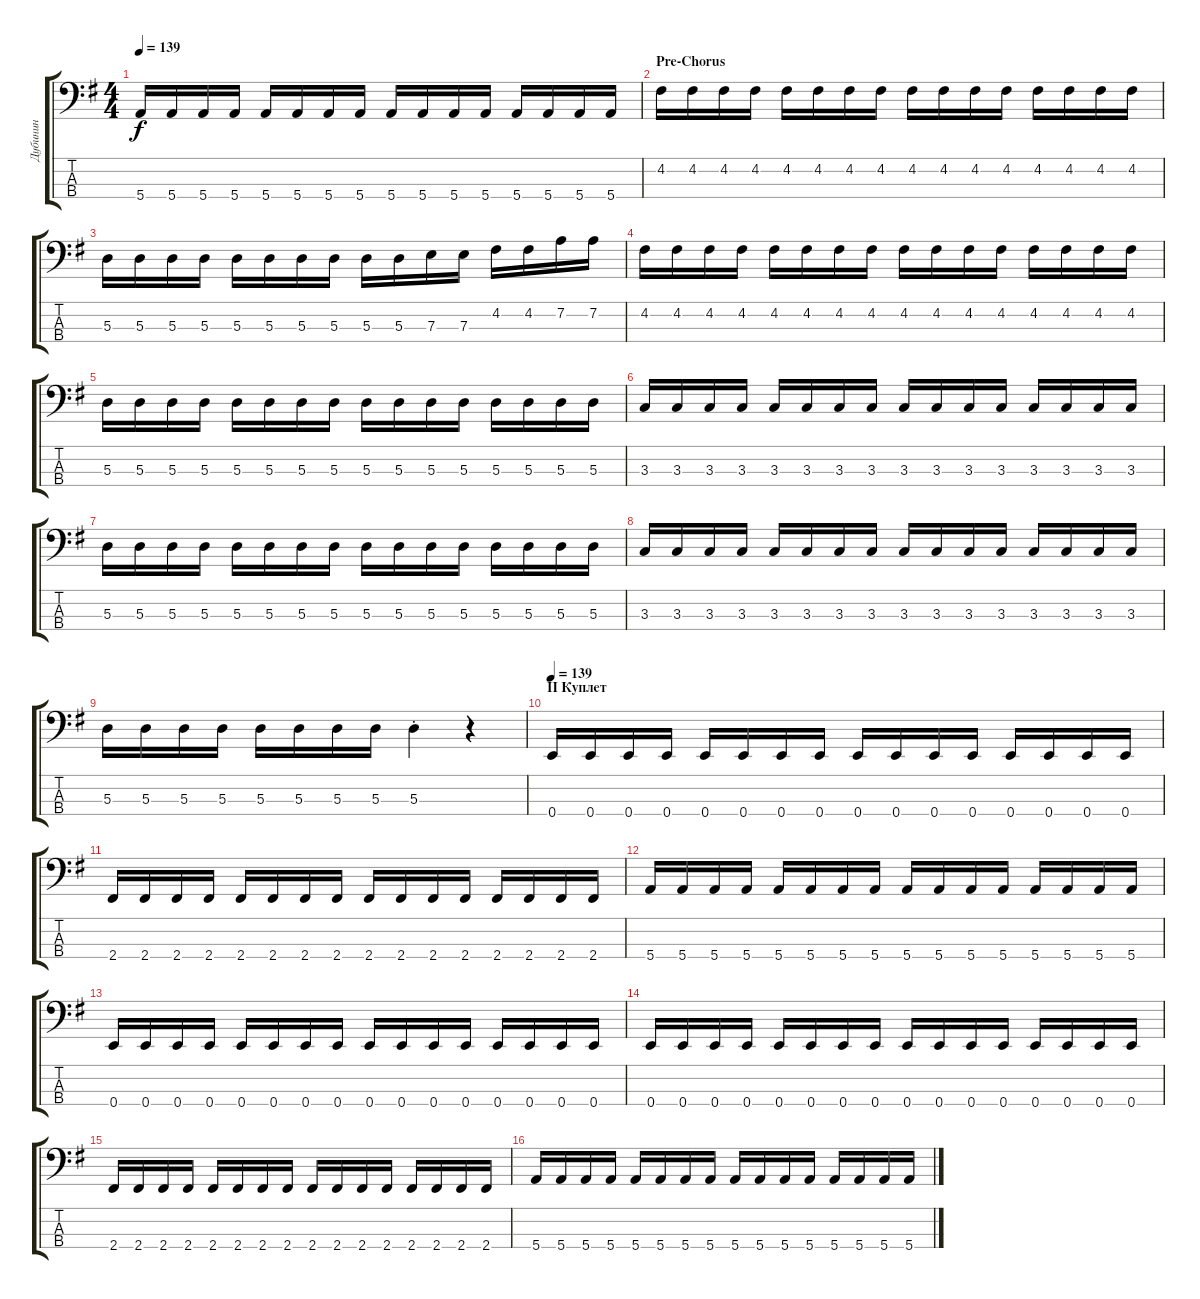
\track ("Дубинин" "Дубинин") {instrument electricbasspick}
\staff {score tabs}
\tuning (G2 D2 A1 E1) {hide}
\ts (4 4)
\tempo 139
\clef f4
\ks eminor
5.4.16{dy f} 5.4.16 5.4.16 5.4.16 5.4.16 5.4.16 5.4.16 5.4.16 5.4.16 5.4.16 5.4.16 5.4.16 5.4.16 5.4.16 5.4.16 5.4.16 |
\section ("" "Pre-Chorus")
4.2.16 4.2.16 4.2.16 4.2.16 4.2.16 4.2.16 4.2.16 4.2.16 4.2.16 4.2.16 4.2.16 4.2.16 4.2.16 4.2.16 4.2.16 4.2.16 |
5.3.16 5.3.16 5.3.16 5.3.16 5.3.16 5.3.16 5.3.16 5.3.16 5.3.16 5.3.16 7.3.16 7.3.16 4.2.16 4.2.16 7.2.16 7.2.16 |
4.2.16 4.2.16 4.2.16 4.2.16 4.2.16 4.2.16 4.2.16 4.2.16 4.2.16 4.2.16 4.2.16 4.2.16 4.2.16 4.2.16 4.2.16 4.2.16 |
5.3.16 5.3.16 5.3.16 5.3.16 5.3.16 5.3.16 5.3.16 5.3.16 5.3.16 5.3.16 5.3.16 5.3.16 5.3.16 5.3.16 5.3.16 5.3.16 |
3.3.16 3.3.16 3.3.16 3.3.16 3.3.16 3.3.16 3.3.16 3.3.16 3.3.16 3.3.16 3.3.16 3.3.16 3.3.16 3.3.16 3.3.16 3.3.16 |
5.3.16 5.3.16 5.3.16 5.3.16 5.3.16 5.3.16 5.3.16 5.3.16 5.3.16 5.3.16 5.3.16 5.3.16 5.3.16 5.3.16 5.3.16 5.3.16 |
3.3.16 3.3.16 3.3.16 3.3.16 3.3.16 3.3.16 3.3.16 3.3.16 3.3.16 3.3.16 3.3.16 3.3.16 3.3.16 3.3.16 3.3.16 3.3.16 |
5.3.16 5.3.16 5.3.16 5.3.16 5.3.16 5.3.16 5.3.16 5.3.16 5.3{st}.4 r.4 |
\section ("" "II Куплет")
\tempo 139
0.4.16 0.4.16 0.4.16 0.4.16 0.4.16 0.4.16 0.4.16 0.4.16 0.4.16 0.4.16 0.4.16 0.4.16 0.4.16 0.4.16 0.4.16 0.4.16 |
2.4.16 2.4.16 2.4.16 2.4.16 2.4.16 2.4.16 2.4.16 2.4.16 2.4.16 2.4.16 2.4.16 2.4.16 2.4.16 2.4.16 2.4.16 2.4.16 |
5.4.16 5.4.16 5.4.16 5.4.16 5.4.16 5.4.16 5.4.16 5.4.16 5.4.16 5.4.16 5.4.16 5.4.16 5.4.16 5.4.16 5.4.16 5.4.16 |
0.4.16 0.4.16 0.4.16 0.4.16 0.4.16 0.4.16 0.4.16 0.4.16 0.4.16 0.4.16 0.4.16 0.4.16 0.4.16 0.4.16 0.4.16 0.4.16 |
0.4.16 0.4.16 0.4.16 0.4.16 0.4.16 0.4.16 0.4.16 0.4.16 0.4.16 0.4.16 0.4.16 0.4.16 0.4.16 0.4.16 0.4.16 0.4.16 |
2.4.16 2.4.16 2.4.16 2.4.16 2.4.16 2.4.16 2.4.16 2.4.16 2.4.16 2.4.16 2.4.16 2.4.16 2.4.16 2.4.16 2.4.16 2.4.16 |
5.4.16 5.4.16 5.4.16 5.4.16 5.4.16 5.4.16 5.4.16 5.4.16 5.4.16 5.4.16 5.4.16 5.4.16 5.4.16 5.4.16 5.4.16 5.4.16
